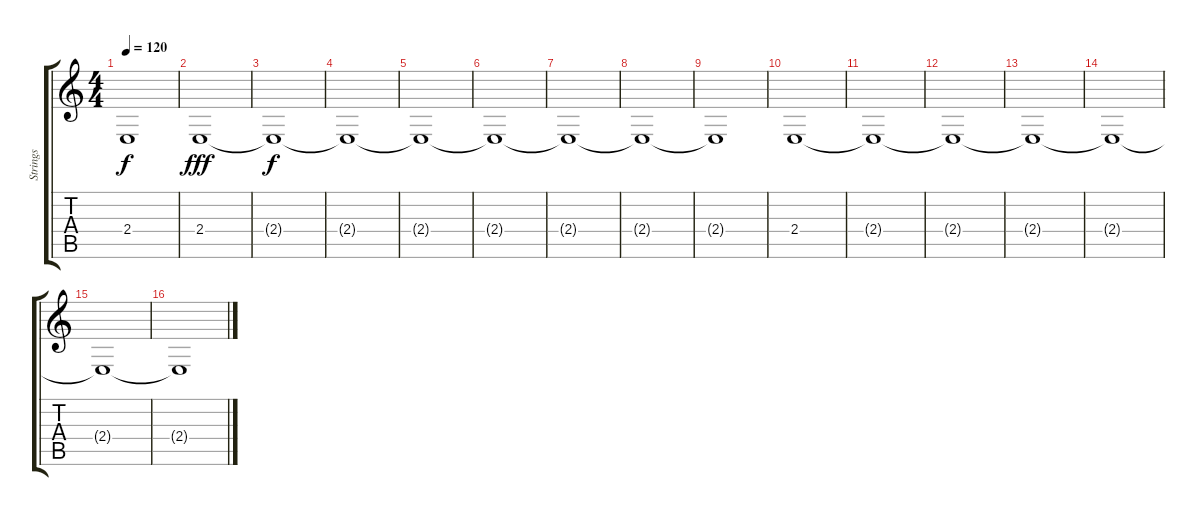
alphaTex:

\track ("Strings" "Strings") {instrument tremolostrings}
\staff {score tabs}
\tuning (E4 B3 G3 D3 A2 E2) {hide}
\ts (4 4)
\tempo 120
\clef g2
\ks c
2.4{t}.1{dy f} |
2.4.1{dy fff} |
2.4{t}.1{dy f} |
2.4{t}.1 |
2.4{t}.1 |
2.4{t}.1 |
2.4{t}.1 |
2.4{t}.1 |
2.4{t}.1 |
2.4.1{volume 11} |
2.4{t}.1 |
2.4{t}.1 |
2.4{t}.1 |
2.4{t}.1 |
2.4{t}.1 |
2.4{t}.1
